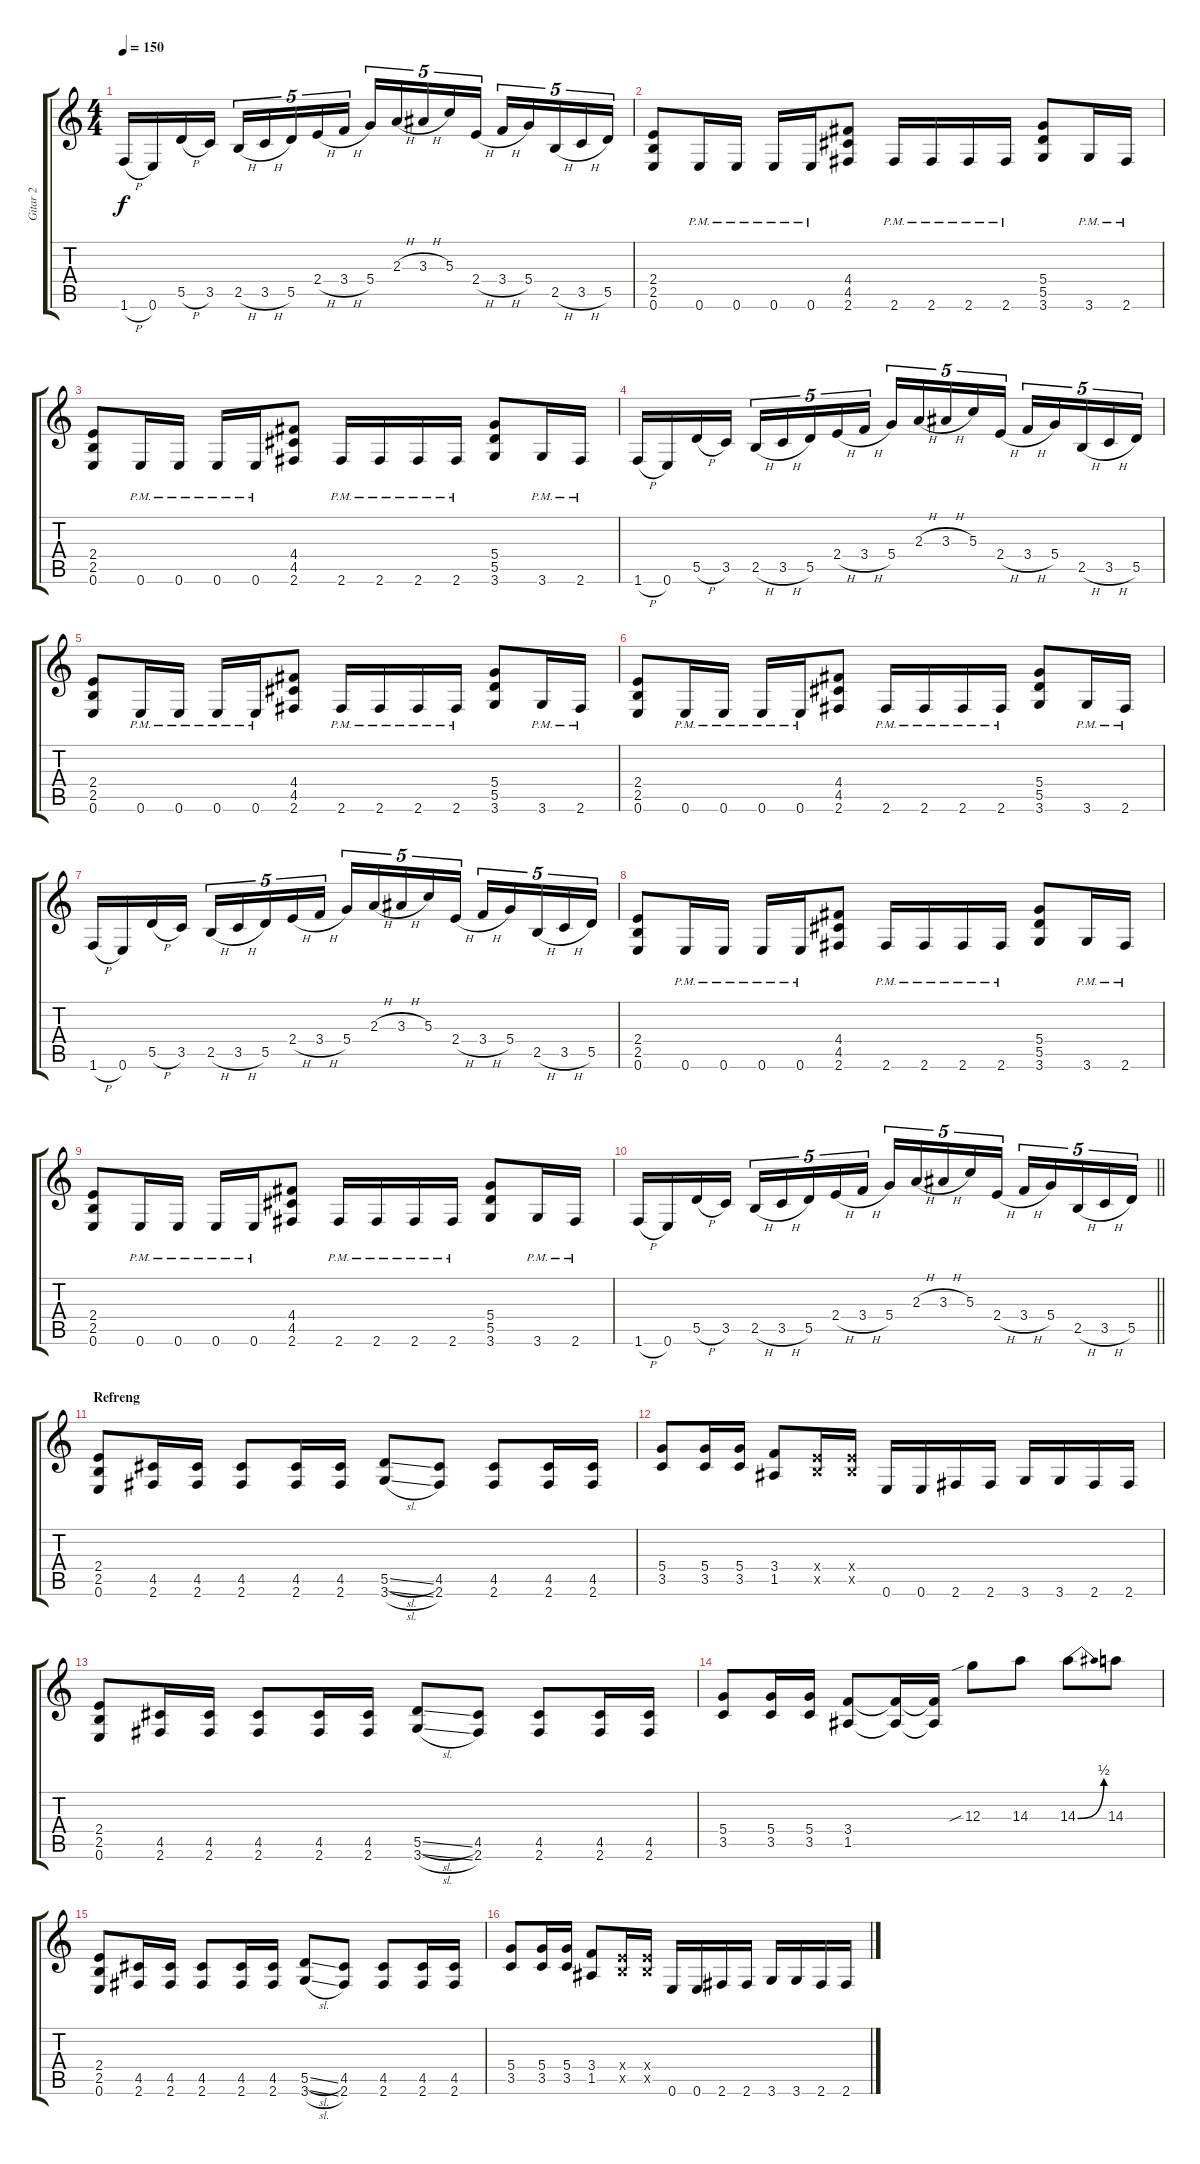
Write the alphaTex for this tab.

\track ("Gitar 2" "Gitar 2") {instrument overdrivenguitar}
\staff {score tabs}
\tuning (E4 B3 G3 D3 A2 E2) {hide}
\ts (4 4)
\tempo 150
\clef g2
\ks c
1.6{h}.16{dy f} 0.6.16 5.5{h}.16 3.5.16 2.5{h}.16{tu (5 4)} 3.5{h}.16{tu (5 4)} 5.5.16{tu (5 4)} 2.4{h}.16{tu (5 4)} 3.4{h}.16{tu (5 4)} 5.4.16{tu (5 4)} 2.3{h}.16{tu (5 4)} 3.3{h}.16{tu (5 4)} 5.3.16{tu (5 4)} 2.4{h}.16{tu (5 4)} 3.4{h}.16{tu (5 4)} 5.4.16{tu (5 4)} 2.5{h}.16{tu (5 4)} 3.5{h}.16{tu (5 4)} 5.5.16{tu (5 4)} |
(2.4 2.5 0.6).8 0.6{pm}.16 0.6{pm}.16 0.6{pm}.16 0.6{pm}.16 (4.4 4.5 2.6).8 2.6{pm}.16 2.6{pm}.16 2.6{pm}.16 2.6{pm}.16 (5.4 5.5 3.6).8 3.6{pm}.16 2.6{pm}.16 |
(2.4 2.5 0.6).8 0.6{pm}.16 0.6{pm}.16 0.6{pm}.16 0.6{pm}.16 (4.4 4.5 2.6).8 2.6{pm}.16 2.6{pm}.16 2.6{pm}.16 2.6{pm}.16 (5.4 5.5 3.6).8 3.6{pm}.16 2.6{pm}.16 |
1.6{h}.16 0.6.16 5.5{h}.16 3.5.16 2.5{h}.16{tu (5 4)} 3.5{h}.16{tu (5 4)} 5.5.16{tu (5 4)} 2.4{h}.16{tu (5 4)} 3.4{h}.16{tu (5 4)} 5.4.16{tu (5 4)} 2.3{h}.16{tu (5 4)} 3.3{h}.16{tu (5 4)} 5.3.16{tu (5 4)} 2.4{h}.16{tu (5 4)} 3.4{h}.16{tu (5 4)} 5.4.16{tu (5 4)} 2.5{h}.16{tu (5 4)} 3.5{h}.16{tu (5 4)} 5.5.16{tu (5 4)} |
(2.4 2.5 0.6).8 0.6{pm}.16 0.6{pm}.16 0.6{pm}.16 0.6{pm}.16 (4.4 4.5 2.6).8 2.6{pm}.16 2.6{pm}.16 2.6{pm}.16 2.6{pm}.16 (5.4 5.5 3.6).8 3.6{pm}.16 2.6{pm}.16 |
(2.4 2.5 0.6).8 0.6{pm}.16 0.6{pm}.16 0.6{pm}.16 0.6{pm}.16 (4.4 4.5 2.6).8 2.6{pm}.16 2.6{pm}.16 2.6{pm}.16 2.6{pm}.16 (5.4 5.5 3.6).8 3.6{pm}.16 2.6{pm}.16 |
1.6{h}.16 0.6.16 5.5{h}.16 3.5.16 2.5{h}.16{tu (5 4)} 3.5{h}.16{tu (5 4)} 5.5.16{tu (5 4)} 2.4{h}.16{tu (5 4)} 3.4{h}.16{tu (5 4)} 5.4.16{tu (5 4)} 2.3{h}.16{tu (5 4)} 3.3{h}.16{tu (5 4)} 5.3.16{tu (5 4)} 2.4{h}.16{tu (5 4)} 3.4{h}.16{tu (5 4)} 5.4.16{tu (5 4)} 2.5{h}.16{tu (5 4)} 3.5{h}.16{tu (5 4)} 5.5.16{tu (5 4)} |
(2.4 2.5 0.6).8 0.6{pm}.16 0.6{pm}.16 0.6{pm}.16 0.6{pm}.16 (4.4 4.5 2.6).8 2.6{pm}.16 2.6{pm}.16 2.6{pm}.16 2.6{pm}.16 (5.4 5.5 3.6).8 3.6{pm}.16 2.6{pm}.16 |
(2.4 2.5 0.6).8 0.6{pm}.16 0.6{pm}.16 0.6{pm}.16 0.6{pm}.16 (4.4 4.5 2.6).8 2.6{pm}.16 2.6{pm}.16 2.6{pm}.16 2.6{pm}.16 (5.4 5.5 3.6).8 3.6{pm}.16 2.6{pm}.16 |
\barLineRight lightlight
1.6{h}.16 0.6.16 5.5{h}.16 3.5.16 2.5{h}.16{tu (5 4)} 3.5{h}.16{tu (5 4)} 5.5.16{tu (5 4)} 2.4{h}.16{tu (5 4)} 3.4{h}.16{tu (5 4)} 5.4.16{tu (5 4)} 2.3{h}.16{tu (5 4)} 3.3{h}.16{tu (5 4)} 5.3.16{tu (5 4)} 2.4{h}.16{tu (5 4)} 3.4{h}.16{tu (5 4)} 5.4.16{tu (5 4)} 2.5{h}.16{tu (5 4)} 3.5{h}.16{tu (5 4)} 5.5.16{tu (5 4)} |
\section ("" "Refreng")
(2.4 2.5 0.6).8 (4.5 2.6).16 (4.5 2.6).16 (4.5 2.6).8 (4.5 2.6).16 (4.5 2.6).16 (5.5{sl} 3.6{sl}).8 (4.5 2.6).8 (4.5 2.6).8 (4.5 2.6).16 (4.5 2.6).16 |
(5.4 3.5).8 (5.4 3.5).16 (5.4 3.5).16 (3.4 1.5).8 (2.4{x} 2.5{x}).16 (2.4{x} 2.5{x}).16 0.6.16 0.6.16 2.6.16 2.6.16 3.6.16 3.6.16 2.6.16 2.6.16 |
(2.4 2.5 0.6).8 (4.5 2.6).16 (4.5 2.6).16 (4.5 2.6).8 (4.5 2.6).16 (4.5 2.6).16 (5.5{sl} 3.6{sl}).8 (4.5 2.6).8 (4.5 2.6).8 (4.5 2.6).16 (4.5 2.6).16 |
(5.4 3.5).8 (5.4 3.5).16 (5.4 3.5).16 (3.4 1.5).8 (3.4{t} 1.5{t}).16 (3.4{t} 1.5{t}).16 12.3{sib}.8 14.3.8 14.3{be (bend 0 0 60 2)}.8 14.3.8 |
(2.4 2.5 0.6).8 (4.5 2.6).16 (4.5 2.6).16 (4.5 2.6).8 (4.5 2.6).16 (4.5 2.6).16 (5.5{sl} 3.6{sl}).8 (4.5 2.6).8 (4.5 2.6).8 (4.5 2.6).16 (4.5 2.6).16 |
(5.4 3.5).8 (5.4 3.5).16 (5.4 3.5).16 (3.4 1.5).8 (2.4{x} 2.5{x}).16 (2.4{x} 2.5{x}).16 0.6.16 0.6.16 2.6.16 2.6.16 3.6.16 3.6.16 2.6.16 2.6.16
